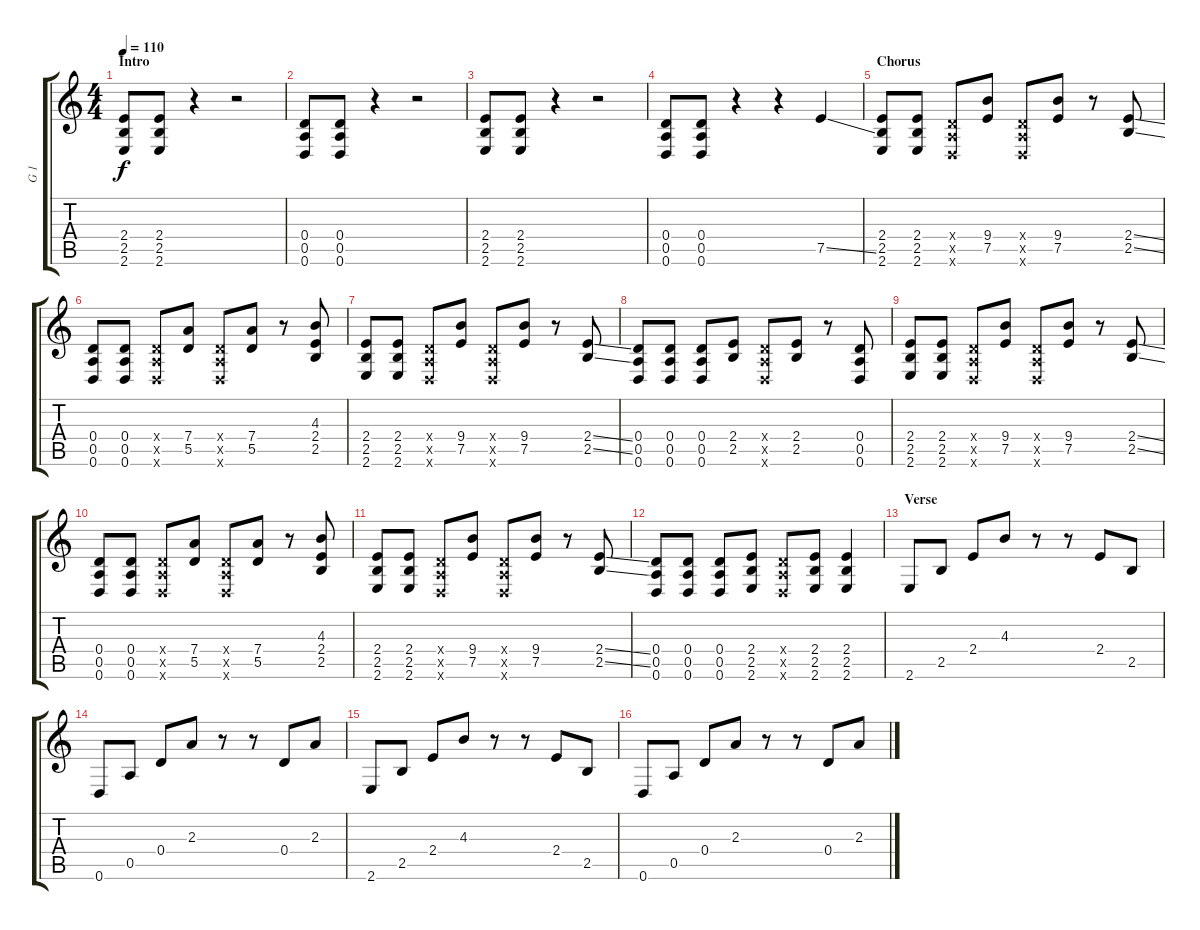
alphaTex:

\track ("G 1" "G 1") {instrument distortionguitar}
\staff {score tabs}
\tuning (E4 B3 G3 D3 A2 D2) {hide}
\ts (4 4)
\section ("" "Intro")
\tempo 110
\clef g2
\ks c
(2.4 2.5 2.6).8{dy f instrument distortionguitar} (2.4 2.5 2.6).8 r.4 r.2 |
(0.4 0.5 0.6).8 (0.4 0.5 0.6).8 r.4 r.2 |
(2.4 2.5 2.6).8 (2.4 2.5 2.6).8 r.4 r.2 |
(0.4 0.5 0.6).8 (0.4 0.5 0.6).8 r.4 r.4 7.5{ss}.4 |
\section ("" "Chorus")
(2.4 2.5 2.6).8 (2.4 2.5 2.6).8 (0.4{x} 0.5{x} 0.6{x}).8 (9.4 7.5).8 (0.4{x} 0.5{x} 0.6{x}).8 (9.4 7.5).8 r.8 (2.4{ss} 2.5{ss}).8 |
(0.4 0.5 0.6).8 (0.4 0.5 0.6).8 (0.4{x} 0.5{x} 0.6{x}).8 (7.4 5.5).8 (0.4{x} 0.5{x} 0.6{x}).8 (7.4 5.5).8 r.8 (4.3 2.4 2.5).8 |
(2.4 2.5 2.6).8 (2.4 2.5 2.6).8 (0.4{x} 0.5{x} 0.6{x}).8 (9.4 7.5).8 (0.4{x} 0.5{x} 0.6{x}).8 (9.4 7.5).8 r.8 (2.4{ss} 2.5{ss}).8 |
(0.4 0.5 0.6).8 (0.4 0.5 0.6).8 (0.4 0.5 0.6).8 (2.4 2.5).8 (0.4{x} 0.5{x} 0.6{x}).8 (2.4 2.5).8 r.8 (0.4 0.5 0.6).8 |
(2.4 2.5 2.6).8 (2.4 2.5 2.6).8 (0.4{x} 0.5{x} 0.6{x}).8 (9.4 7.5).8 (0.4{x} 0.5{x} 0.6{x}).8 (9.4 7.5).8 r.8 (2.4{ss} 2.5{ss}).8 |
(0.4 0.5 0.6).8 (0.4 0.5 0.6).8 (0.4{x} 0.5{x} 0.6{x}).8 (7.4 5.5).8 (0.4{x} 0.5{x} 0.6{x}).8 (7.4 5.5).8 r.8 (4.3 2.4 2.5).8 |
(2.4 2.5 2.6).8 (2.4 2.5 2.6).8 (0.4{x} 0.5{x} 0.6{x}).8 (9.4 7.5).8 (0.4{x} 0.5{x} 0.6{x}).8 (9.4 7.5).8 r.8 (2.4{ss} 2.5{ss}).8 |
(0.4 0.5 0.6).8 (0.4 0.5 0.6).8 (0.4 0.5 0.6).8 (2.4 2.5 2.6).8 (0.4{x} 0.5{x} 0.6{x}).8 (2.4 2.5 2.6).8 (2.4 2.5 2.6).4 |
\section ("" "Verse")
2.6.8{instrument electricguitarclean} 2.5.8 2.4.8 4.3.8 r.8 r.8 2.4.8 2.5.8 |
0.6.8 0.5.8 0.4.8 2.3.8 r.8 r.8 0.4.8 2.3.8 |
2.6.8 2.5.8 2.4.8 4.3.8 r.8 r.8 2.4.8 2.5.8 |
0.6.8 0.5.8 0.4.8 2.3.8 r.8 r.8 0.4.8 2.3.8
